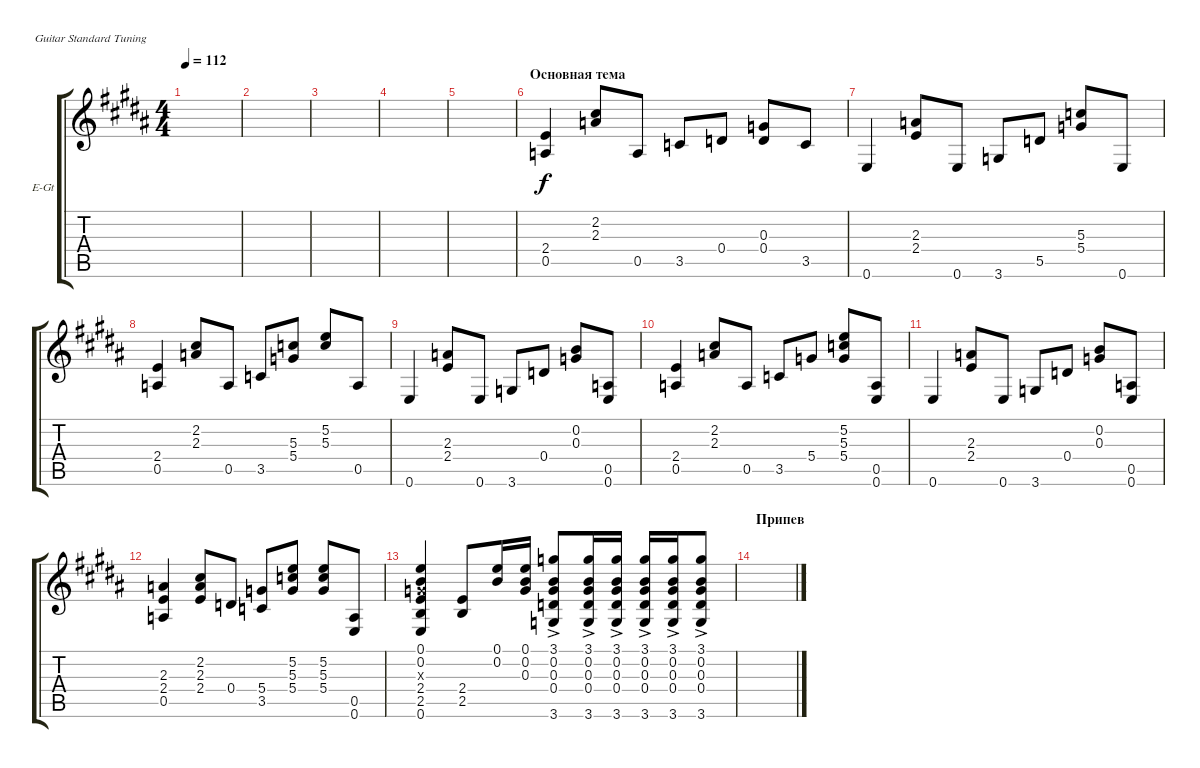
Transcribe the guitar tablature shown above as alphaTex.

\bracketExtendMode groupsimilarinstruments
\firstSystemTrackNameOrientation horizontal
\otherSystemsTrackNameOrientation horizontal
\track ("Kurt Cobain Guitar" "E-Gt") {instrument electricguitarclean}
\staff {score tabs}
\tuning (E4 B3 G3 D3 A2 E2)
\ts (4 4)
\tempo 112
\clef g2
\ks g#minor
|
|
|
|
|
\section ("" "Основная тема")
(0.5 2.4).4 (2.3 2.2).8 0.5.8 3.5.8 0.4.8 (0.3 0.4).8 3.5.8 |
0.6.4 (2.4 2.3).8 0.6.8 3.6.8 5.5.8 (5.4 5.3).8 0.6.8 |
(0.5 2.4).4 (2.3 2.2).8 0.5.8 3.5.8 (5.4 5.3).8 (5.3 5.2).8 0.5.8 |
0.6.4 (2.4 2.3).8 0.6.8 3.6.8 0.4.8 (0.3 0.2).8 (0.6 0.5).8 |
(0.5 2.4).4 (2.3 2.2).8 0.5.8 3.5.8 5.4.8 (5.3 5.4 5.2).8 (0.6 0.5).8 |
0.6.4 (2.4 2.3).8 0.6.8 3.6.8 0.4.8 (0.3 0.2).8 (0.6 0.5).8 |
(0.5 2.4 2.3).4 (2.4 2.3 2.2).8 0.4.8 (3.5 5.4).8 (5.4 5.3 5.2).8 (5.3 5.2 5.4).8 (0.5 0.6).8 |
(0.6 2.5 2.4 0.3{x} 0.2 0.1).4 (2.4 2.5).8 (0.1 0.2).16 (0.2 0.1 0.3).16 (0.4 3.6 0.3 0.2{ac} 3.1).8 (0.4 3.6 0.3 0.2{ac} 3.1).16 (0.4 3.6 0.3 0.2{ac} 3.1).16 (0.4 3.6 0.3 0.2{ac} 3.1).16 (0.4 3.6 0.3 0.2{ac} 3.1).16 (0.4 3.6 0.3 0.2{ac} 3.1).8 |
\section ("" "Припев")
